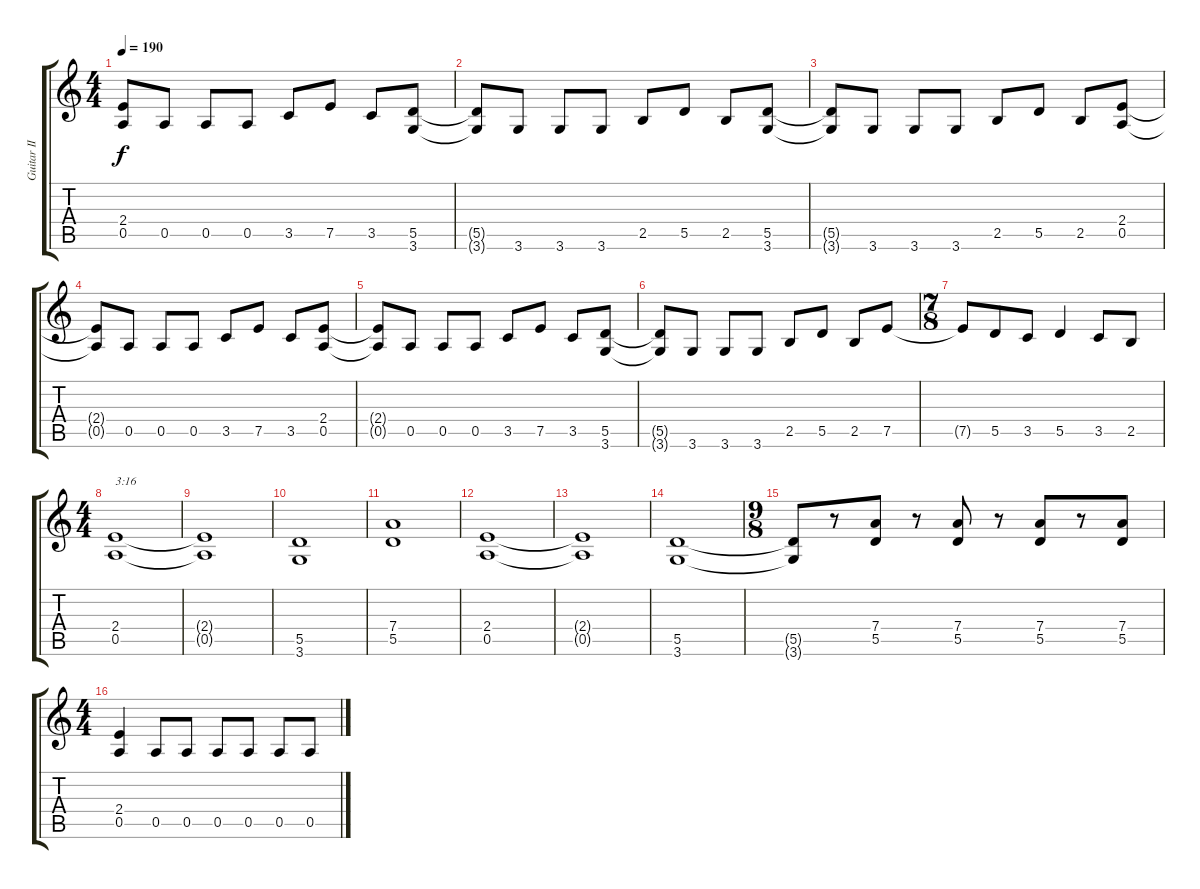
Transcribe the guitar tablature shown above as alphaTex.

\track ("Guitar II" "Guitar II") {instrument distortionguitar}
\staff {score tabs}
\tuning (E4 B3 G3 D3 A2 E2) {hide}
\ts (4 4)
\tempo 190
\clef g2
\ks c
(2.4{t} 0.5{t}).8{dy f} 0.5.8 0.5.8 0.5.8 3.5.8 7.5.8 3.5.8 (5.5 3.6).8 |
(5.5{t} 3.6{t}).8 3.6.8 3.6.8 3.6.8 2.5.8 5.5.8 2.5.8 (5.5 3.6).8 |
(5.5{t} 3.6{t}).8 3.6.8 3.6.8 3.6.8 2.5.8 5.5.8 2.5.8 (2.4 0.5).8 |
(2.4{t} 0.5{t}).8 0.5.8 0.5.8 0.5.8 3.5.8 7.5.8 3.5.8 (2.4 0.5).8 |
(2.4{t} 0.5{t}).8 0.5.8 0.5.8 0.5.8 3.5.8 7.5.8 3.5.8 (5.5 3.6).8 |
(5.5{t} 3.6{t}).8 3.6.8 3.6.8 3.6.8 2.5.8 5.5.8 2.5.8 7.5.8 |
\ts (7 8)
7.5{t}.8 5.5.8 3.5.8 5.5.4 3.5.8 2.5.8 |
\ts (4 4)
(2.4 0.5).1{txt "3:16"} |
(2.4{t} 0.5{t}).1 |
(5.5 3.6).1 |
(7.4 5.5).1 |
(2.4 0.5).1 |
(2.4{t} 0.5{t}).1 |
(5.5 3.6).1 |
\ts (9 8)
(5.5{t} 3.6{t}).8 r.8 (7.4 5.5).8 r.8 (7.4 5.5).8 r.8 (7.4 5.5).8 r.8 (7.4 5.5).8 |
\ts (4 4)
(2.4 0.5).4 0.5.8 0.5.8 0.5.8 0.5.8 0.5.8 0.5.8
